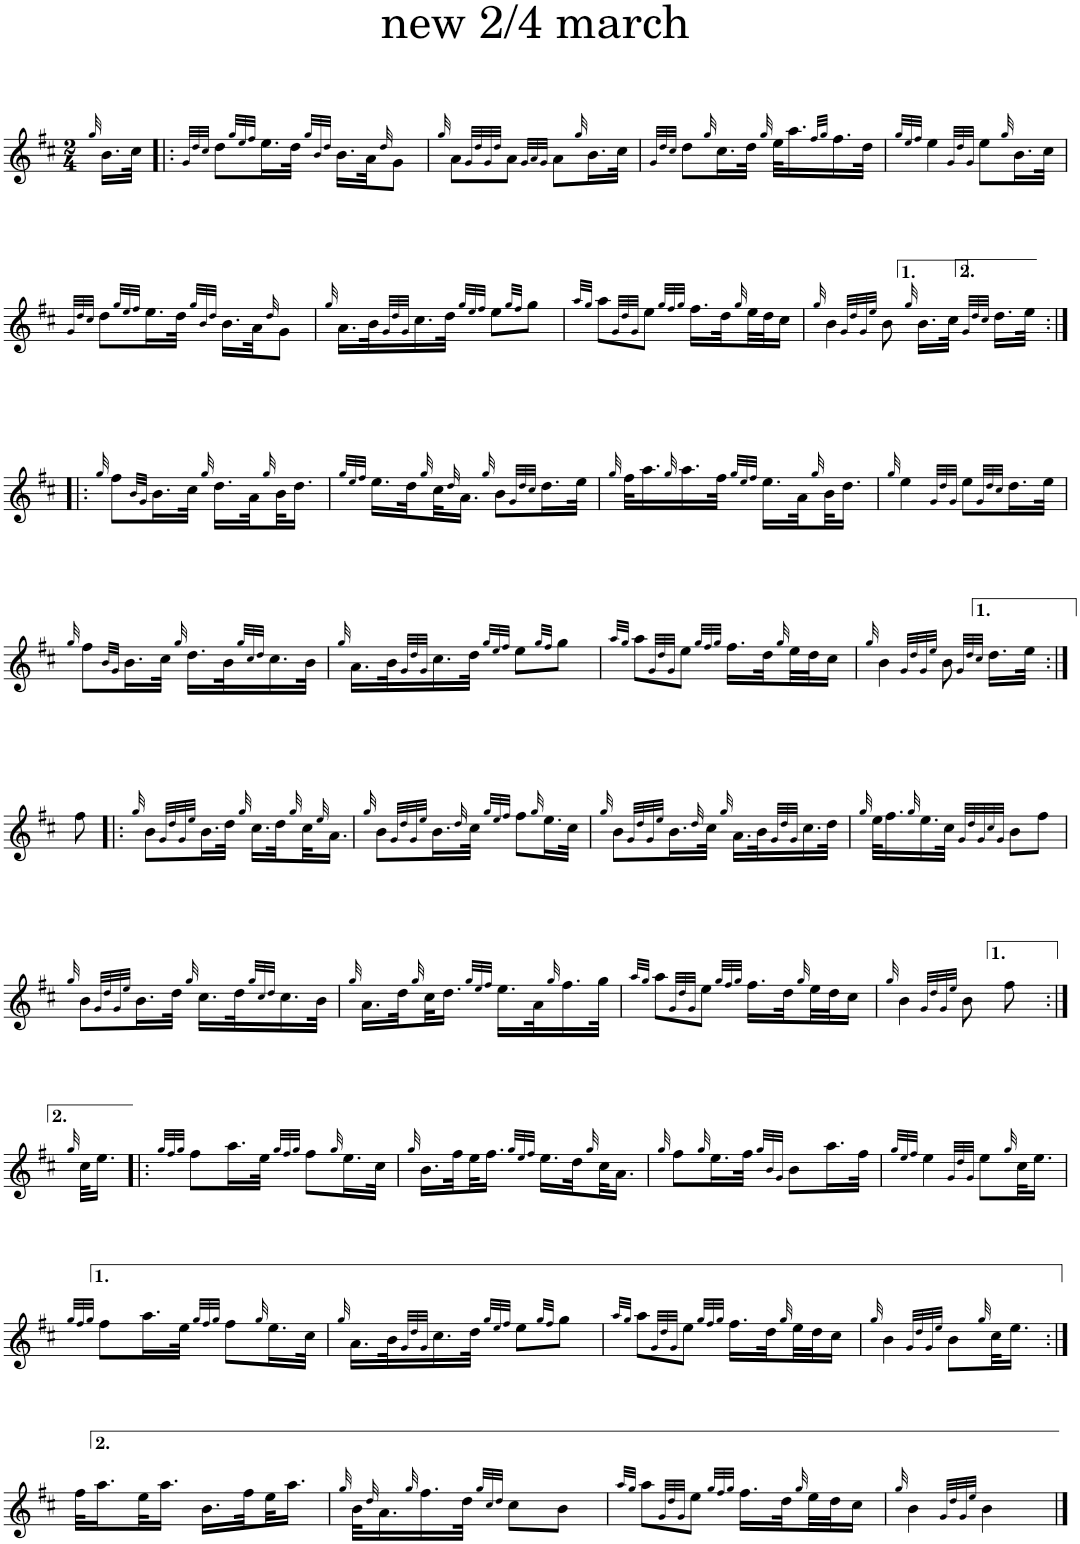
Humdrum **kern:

**kern
*part1
*staff1
*I"Oboe
*I'Ob.
*clefG2
*k[f#c#]
*M2/4
=
32qgg/
16.b\LL
32cc#\JJk
=1!|:
32qg/LLL
32qdd/
32qcc#/JJJ
8dd\L
32qgg/LLL
32qee/
32qff#/JJJ
16.ee\L
32dd\JJk
32qgg/LLL
32qb/
32qdd/JJJ
16.b\LL
32a\JK
32qdd/
8g\J
=2
32qgg/
8a\L
32qg/LLL
32qdd/
32qg/
32qdd/JJJ
8a\J
32qg/LLL
32qa/
32qg/JJJ
8a\L
32qgg/
16.b\L
32cc#\JJk
=3
32qg/LLL
32qdd/
32qcc#/JJJ
8dd\L
32qgg/
16.cc#\L
32dd\JJk
32qgg/
32ee\KLL
16.aa\
32qff#/LLL
32qgg/JJJ
16.ff#\
32dd\JJk
=4
32qgg/LLL
32qee/
32qff#/JJJ
4ee\
32qg/LLL
32qdd/
32qg/JJJ
8ee\L
32qgg/
16.b\L
32cc#\JJk
!!LO:LB:g=z
=5
32qg/LLL
32qdd/
32qcc#/JJJ
8dd\L
32qgg/LLL
32qee/
32qff#/JJJ
16.ee\L
32dd\JJk
32qgg/LLL
32qb/
32qdd/JJJ
16.b\LL
32a\JK
32qdd/
8g\J
=6
32qgg/
16.a\LL
32b\K
32qg/LLL
32qdd/
32qg/JJJ
16.cc#\
32dd\JJk
32qgg/LLL
32qee/
32qff#/JJJ
8ee\L
32qgg/LLL
32qff#/JJJ
8gg\J
=7
32qaa/LLL
32qgg/JJJ
8aa\L
32qg/LLL
32qdd/
32qg/JJJ
8ee\J
32qgg/LLL
32qff#/
32qgg/JJJ
16.ff#\LL
32dd\L
32qgg/
32ee\
32dd\J
16cc#\JJ
=8
32qgg/
4b\
32qg/LLL
32qdd/
32qg/
32qee/JJJ
8b\
32qgg/
16.b\LL
32cc#\JJk
32qg/LLL
32qdd/
32qcc#/JJJ
16.dd\LL
32ee\JJk
!!LO:LB:g=z
=9:|!|:
32qgg/
8ff#\L
32qb/LLL
32qg/JJJ
16.b\L
32cc#\JJk
32qgg/
16.dd\LL
32a\L
32qgg/
32b\J
16.dd\JJ
=10
32qgg/LLL
32qee/
32qff#/JJJ
16.ee\LL
32dd\L
32qgg/
32cc#\J
32qdd/
16.a\JJ
32qgg/
8b\L
32qg/LLL
32qdd/
32qcc#/JJJ
16.dd\L
32ee\JJk
=11
32qgg/
32ff#\KLL
16.aa\
32qgg/
16.aa\
32ff#\JJk
32qgg/LLL
32qee/
32qff#/JJJ
16.ee\LL
32a\L
32qgg/
32b\J
16.dd\JJ
=12
32qgg/
4ee\
32qg/LLL
32qdd/
32qg/JJJ
8ee\L
32qg/LLL
32qdd/
32qcc#/JJJ
16.dd\L
32ee\JJk
!!LO:LB:g=z
=13
32qgg/
8ff#\L
32qb/LLL
32qg/JJJ
16.b\L
32cc#\JJk
32qgg/
16.dd\LL
32b\K
32qgg/LLL
32qcc#/
32qdd/JJJ
16.cc#\
32b\JJk
=14
32qgg/
16.a\LL
32b\K
32qg/LLL
32qdd/
32qg/JJJ
16.cc#\
32dd\JJk
32qgg/LLL
32qee/
32qff#/JJJ
8ee\L
32qgg/LLL
32qff#/JJJ
8gg\J
=15
32qaa/LLL
32qgg/JJJ
8aa\L
32qg/LLL
32qdd/
32qg/JJJ
8ee\J
32qgg/LLL
32qff#/
32qgg/JJJ
16.ff#\LL
32dd\L
32qgg/
32ee\
32dd\J
16cc#\JJ
=16
32qgg/
4b\
32qg/LLL
32qdd/
32qg/
32qee/JJJ
8b\
32qg/LLL
32qdd/
32qcc#/JJJ
16.dd\LL
32ee\JJk
!!LO:LB:g=z
=17:|!
8ff#\
=18!|:
32qgg/
8b\L
32qg/LLL
32qdd/
32qg/
32qee/JJJ
16.b\L
32dd\JJk
32qgg/
16.cc#\LL
32dd\L
32qgg/
32cc#\J
32qee/
16.a\JJ
=19
32qgg/
8b\L
32qg/LLL
32qdd/
32qg/
32qee/JJJ
16.b\L
32qdd/
32cc#\JJk
32qgg/LLL
32qee/
32qff#/JJJ
8ff#\L
32qgg/
16.ee\L
32cc#\JJk
=20
32qgg/
8b\L
32qg/LLL
32qdd/
32qg/
32qee/JJJ
16.b\L
32qdd/
32cc#\JJk
32qgg/
16.a\LL
32b\K
32qg/LLL
32qdd/
32qg/JJJ
16.cc#\
32dd\JJk
=21
32qgg/
32ee\KLL
16.ff#\
32qgg/
16.ee\
32cc#\JJk
32qg/LLL
32qdd/
32qg/
32qcc#/
32qg/JJJ
8b\L
8ff#\J
!!LO:LB:g=z
=22
32qgg/
8b\L
32qg/LLL
32qdd/
32qg/
32qee/JJJ
16.b\L
32dd\JJk
32qgg/
16.cc#\LL
32dd\K
32qgg/LLL
32qcc#/
32qdd/JJJ
16.cc#\
32b\JJk
=23
32qgg/
16.a\LL
32dd\L
32qgg/
32cc#\J
16.dd\JJ
32qgg/LLL
32qee/
32qff#/JJJ
16.ee\LL
32a\K
32qgg/
16.ff#\
32gg\JJk
=24
32qaa/LLL
32qgg/JJJ
8aa\L
32qg/LLL
32qdd/
32qg/JJJ
8ee\J
32qgg/LLL
32qff#/
32qgg/JJJ
16.ff#\LL
32dd\L
32qgg/
32ee\
32dd\J
16cc#\JJ
=25
32qgg/
4b\
32qg/LLL
32qdd/
32qg/
32qee/JJJ
8b\
8ff#\
!!LO:LB:g=z
=26:|!
32qgg/
32cc#\KLL
16.ee\JJ
=27!|:
32qgg/LLL
32qff#/
32qgg/JJJ
8ff#\L
16.aa\L
32ee\JJk
32qgg/LLL
32qff#/
32qgg/JJJ
8ff#\L
32qgg/
16.ee\L
32cc#\JJk
=28
32qgg/
16.b\LL
32ff#\L
32ee\J
16.ff#\JJ
32qgg/LLL
32qee/
32qff#/JJJ
16.ee\LL
32dd\L
32qgg/
32cc#\J
16.a\JJ
=29
32qgg/
8ff#\L
32qgg/
16.ee\L
32ff#\JJk
32qgg/LLL
32qb/
32qg/JJJ
8b\L
16.aa\L
32ff#\JJk
=30
32qgg/LLL
32qee/
32qff#/JJJ
4ee\
32qg/LLL
32qdd/
32qg/JJJ
8ee\L
32qgg/
32cc#\KL
16.ee\JJ
!!LO:LB:g=z
=31
32qgg/LLL
32qff#/
32qgg/JJJ
8ff#\L
16.aa\L
32ee\JJk
32qgg/LLL
32qff#/
32qgg/JJJ
8ff#\L
32qgg/
16.ee\L
32cc#\JJk
=32
32qgg/
16.a\LL
32b\K
32qg/LLL
32qdd/
32qg/JJJ
16.cc#\
32dd\JJk
32qgg/LLL
32qee/
32qff#/JJJ
8ee\L
32qgg/LLL
32qff#/JJJ
8gg\J
=33
32qaa/LLL
32qgg/JJJ
8aa\L
32qg/LLL
32qdd/
32qg/JJJ
8ee\J
32qgg/LLL
32qff#/
32qgg/JJJ
16.ff#\LL
32dd\L
32qgg/
32ee\
32dd\J
16cc#\JJ
=34
32qgg/
4b\
32qg/LLL
32qdd/
32qg/
32qee/JJJ
8b\L
32qgg/
32cc#\KL
16.ee\JJ
!!LO:LB:g=z
=35:|!
32ff#\KLL
16.aa\
32ee\K
16.aa\JJ
16.b\LL
32ff#\L
32ee\J
16.aa\JJ
=36
32qgg/
32b\KLL
32qdd/
16.a\
32qgg/
16.ff#\
32dd\JJk
32qgg/LLL
32qcc#/
32qdd/JJJ
8cc#\L
8b\J
=37
32qaa/LLL
32qgg/JJJ
8aa\L
32qg/LLL
32qdd/
32qg/JJJ
8ee\J
32qgg/LLL
32qff#/
32qgg/JJJ
16.ff#\LL
32dd\L
32qgg/
32ee\
32dd\J
16cc#\JJ
=38
32qgg/
4b\
32qg/LLL
32qdd/
32qg/
32qee/JJJ
4b\
==
*-
